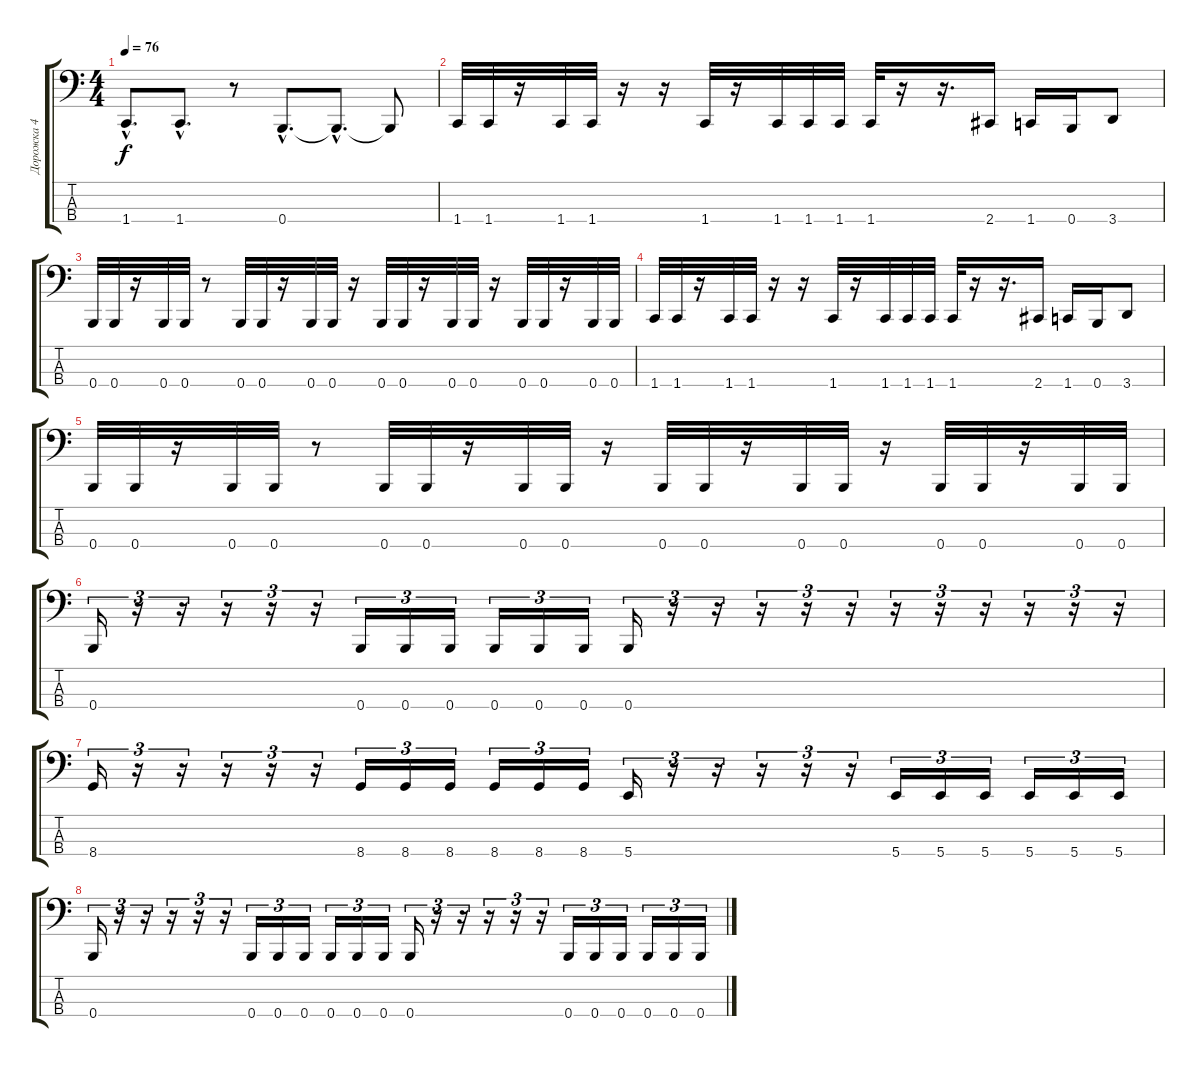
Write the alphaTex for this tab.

\track ("Дорожка 4" "Дорожка 4") {instrument electricbasspick}
\staff {score tabs}
\tuning (E2 B1 Gb1 B0) {hide}
\ts (4 4)
\tempo 76
\clef f4
\ks c
1.4{hac}.8{d dy f} 1.4{hac}.8{d} r.8 0.4{hac}.8{d} 0.4{hac t}.8{d} 0.4{t}.8 |
1.4.32 1.4.32 r.16 1.4.32 1.4.32 r.16 r.16 1.4.32 r.16 1.4.32 1.4.32 1.4.32 1.4.32 r.16 r.16{d} 2.4.16 1.4.16 0.4.16 3.4.8 |
0.4.32 0.4.32 r.16 0.4.32 0.4.32 r.8 0.4.32 0.4.32 r.16 0.4.32 0.4.32 r.16 0.4.32 0.4.32 r.16 0.4.32 0.4.32 r.16 0.4.32 0.4.32 r.16 0.4.32 0.4.32 |
1.4.32 1.4.32 r.16 1.4.32 1.4.32 r.16 r.16 1.4.32 r.16 1.4.32 1.4.32 1.4.32 1.4.32 r.16 r.16{d} 2.4.16 1.4.16 0.4.16 3.4.8 |
0.4.32 0.4.32 r.16 0.4.32 0.4.32 r.8 0.4.32 0.4.32 r.16 0.4.32 0.4.32 r.16 0.4.32 0.4.32 r.16 0.4.32 0.4.32 r.16 0.4.32 0.4.32 r.16 0.4.32 0.4.32 |
0.4.16{tu (3 2)} r.16{tu (3 2)} r.16{tu (3 2)} r.16{tu (3 2)} r.16{tu (3 2)} r.16{tu (3 2)} 0.4.16{tu (3 2)} 0.4.16{tu (3 2)} 0.4.16{tu (3 2)} 0.4.16{tu (3 2)} 0.4.16{tu (3 2)} 0.4.16{tu (3 2)} 0.4.16{tu (3 2)} r.16{tu (3 2)} r.16{tu (3 2)} r.16{tu (3 2)} r.16{tu (3 2)} r.16{tu (3 2)} r.16{tu (3 2)} r.16{tu (3 2)} r.16{tu (3 2)} r.16{tu (3 2)} r.16{tu (3 2)} r.16{tu (3 2)} |
8.4.16{tu (3 2)} r.16{tu (3 2)} r.16{tu (3 2)} r.16{tu (3 2)} r.16{tu (3 2)} r.16{tu (3 2)} 8.4.16{tu (3 2)} 8.4.16{tu (3 2)} 8.4.16{tu (3 2)} 8.4.16{tu (3 2)} 8.4.16{tu (3 2)} 8.4.16{tu (3 2)} 5.4.16{tu (3 2)} r.16{tu (3 2)} r.16{tu (3 2)} r.16{tu (3 2)} r.16{tu (3 2)} r.16{tu (3 2)} 5.4.16{tu (3 2)} 5.4.16{tu (3 2)} 5.4.16{tu (3 2)} 5.4.16{tu (3 2)} 5.4.16{tu (3 2)} 5.4.16{tu (3 2)} |
0.4.16{tu (3 2)} r.16{tu (3 2)} r.16{tu (3 2)} r.16{tu (3 2)} r.16{tu (3 2)} r.16{tu (3 2)} 0.4.16{tu (3 2)} 0.4.16{tu (3 2)} 0.4.16{tu (3 2)} 0.4.16{tu (3 2)} 0.4.16{tu (3 2)} 0.4.16{tu (3 2)} 0.4.16{tu (3 2)} r.16{tu (3 2)} r.16{tu (3 2)} r.16{tu (3 2)} r.16{tu (3 2)} r.16{tu (3 2)} 0.4.16{tu (3 2)} 0.4.16{tu (3 2)} 0.4.16{tu (3 2)} 0.4.16{tu (3 2)} 0.4.16{tu (3 2)} 0.4.16{tu (3 2)}
